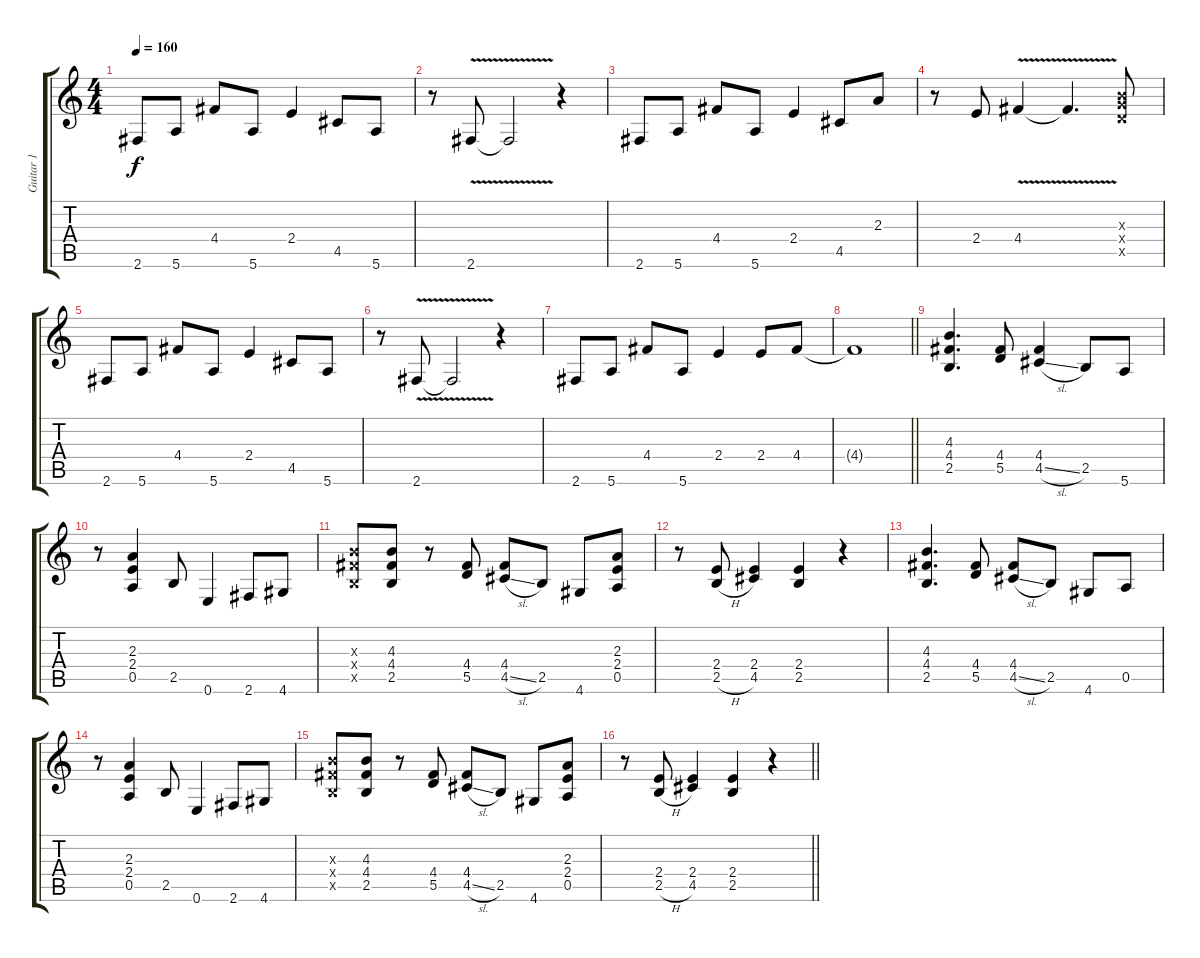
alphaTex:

\track ("Guitar 1" "Guitar 1") {instrument overdrivenguitar}
\staff {score tabs}
\tuning (E4 B3 G3 D3 A2 E2) {hide}
\ts (4 4)
\tempo 160
\clef g2
\ks c
2.6.8{dy f} 5.6.8 4.4.8 5.6.8 2.4.4 4.5.8 5.6.8 |
r.8 2.6{v}.8 2.6{v t}.2 r.4 |
2.6.8 5.6.8 4.4.8 5.6.8 2.4.4 4.5.8 2.3.8 |
r.8 2.4.8 4.4{v}.4 4.4{v t}.4{d} (4.3{x} 5.4{x} 5.5{x}).8 |
2.6.8 5.6.8 4.4.8 5.6.8 2.4.4 4.5.8 5.6.8 |
r.8 2.6{v}.8 2.6{v t}.2 r.4 |
2.6.8 5.6.8 4.4.8 5.6.8 2.4.4 2.4.8 4.4.8 |
\barLineRight lightlight
4.4{t}.1 |
(4.3 4.4 2.5).4{d} (4.4 5.5).8 (4.4 4.5{sl}).4 2.5.8 5.6.8 |
r.8 (2.3 2.4 0.5).4 2.5.8 0.6.4 2.6.8 4.6.8 |
(4.3{x} 4.4{x} 2.5{x}).8 (4.3 4.4 2.5).8 r.8 (4.4 5.5).8 (4.4 4.5{sl}).8 2.5.8 4.6.8 (2.3 2.4 0.5).8 |
r.8 (2.4 2.5{h}).8 (2.4 4.5).4 (2.4 2.5).4 r.4 |
(4.3 4.4 2.5).4{d} (4.4 5.5).8 (4.4 4.5{sl}).8 2.5.8 4.6.8 0.5.8 |
r.8 (2.3 2.4 0.5).4 2.5.8 0.6.4 2.6.8 4.6.8 |
(4.3{x} 4.4{x} 2.5{x}).8 (4.3 4.4 2.5).8 r.8 (4.4 5.5).8 (4.4 4.5{sl}).8 2.5.8 4.6.8 (2.3 2.4 0.5).8 |
\barLineRight lightlight
r.8 (2.4 2.5{h}).8 (2.4 4.5).4 (2.4 2.5).4 r.4
